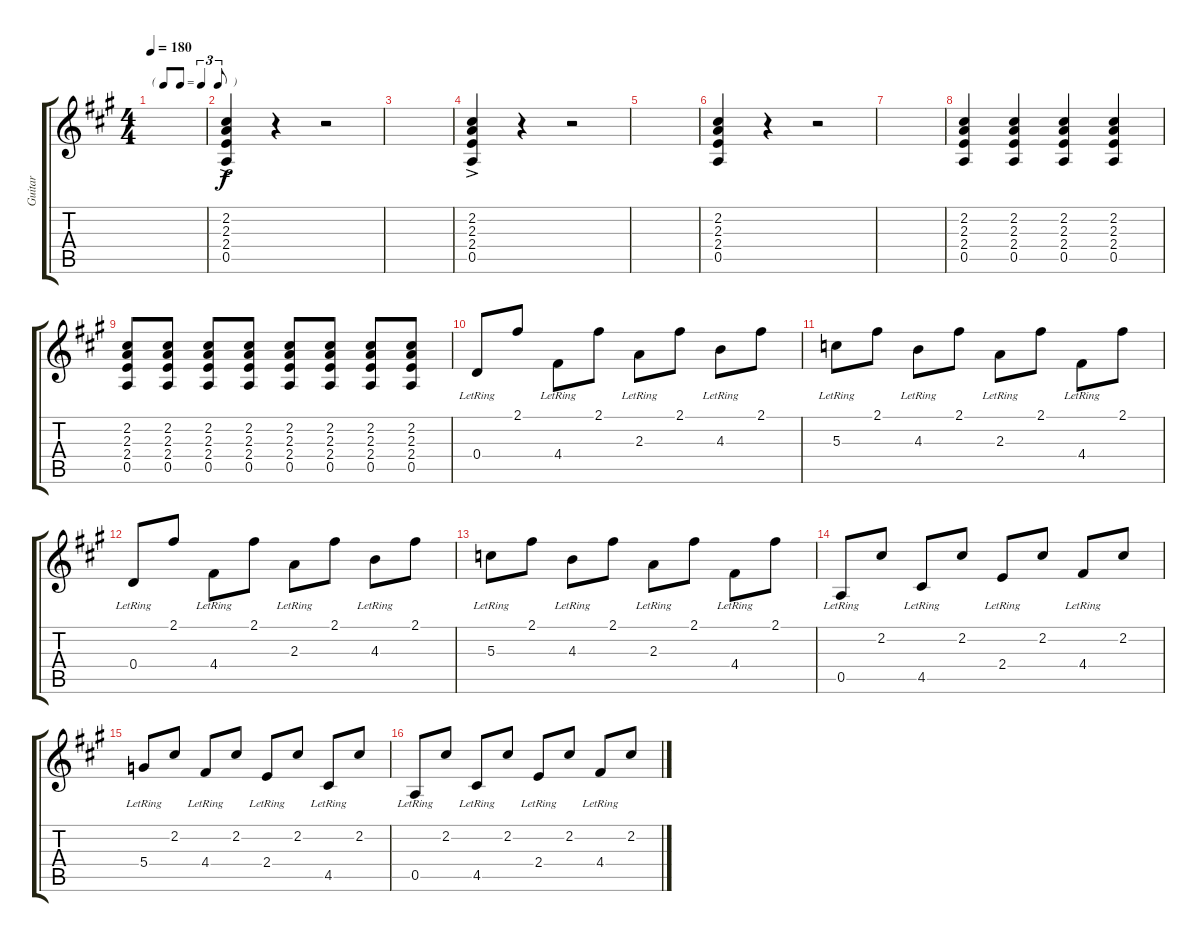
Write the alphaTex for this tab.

\track ("Guitar" "Guitar") {instrument electricguitarclean}
\staff {score tabs}
\tuning (E4 B3 G3 D3 A2 E2) {hide}
\ts (4 4)
\tf triplet8th
\tempo 180
\clef g2
\ks a
|
(2.2 2.3 2.4 0.5{ac}).4 r.4 r.2 |
|
(2.2 2.3 2.4 0.5{ac}).4 r.4 r.2 |
|
(2.2 2.3 2.4 0.5).4{dy f} r.4 r.2 |
|
(2.2 2.3 2.4 0.5).4 (2.2 2.3 2.4 0.5).4 (2.2 2.3 2.4 0.5).4 (2.2 2.3 2.4 0.5).4 |
(2.2 2.3 2.4 0.5).8 (2.2 2.3 2.4 0.5).8 (2.2 2.3 2.4 0.5).8 (2.2 2.3 2.4 0.5).8 (2.2 2.3 2.4 0.5).8 (2.2 2.3 2.4 0.5).8 (2.2 2.3 2.4 0.5).8 (2.2 2.3 2.4 0.5).8 |
0.4{lr}.8 2.1.8 4.4{lr}.8 2.1.8 2.3{lr}.8 2.1.8 4.3{lr}.8 2.1.8 |
5.3{lr}.8 2.1.8 4.3{lr}.8 2.1.8 2.3{lr}.8 2.1.8 4.4{lr}.8 2.1.8 |
0.4{lr}.8 2.1.8 4.4{lr}.8 2.1.8 2.3{lr}.8 2.1.8 4.3{lr}.8 2.1.8 |
5.3{lr}.8 2.1.8 4.3{lr}.8 2.1.8 2.3{lr}.8 2.1.8 4.4{lr}.8 2.1.8 |
0.5{lr}.8 2.2.8 4.5{lr}.8 2.2.8 2.4{lr}.8 2.2.8 4.4{lr}.8 2.2.8 |
5.4{lr}.8 2.2.8 4.4{lr}.8 2.2.8 2.4{lr}.8 2.2.8 4.5{lr}.8 2.2.8 |
0.5{lr}.8 2.2.8 4.5{lr}.8 2.2.8 2.4{lr}.8 2.2.8 4.4{lr}.8 2.2.8
